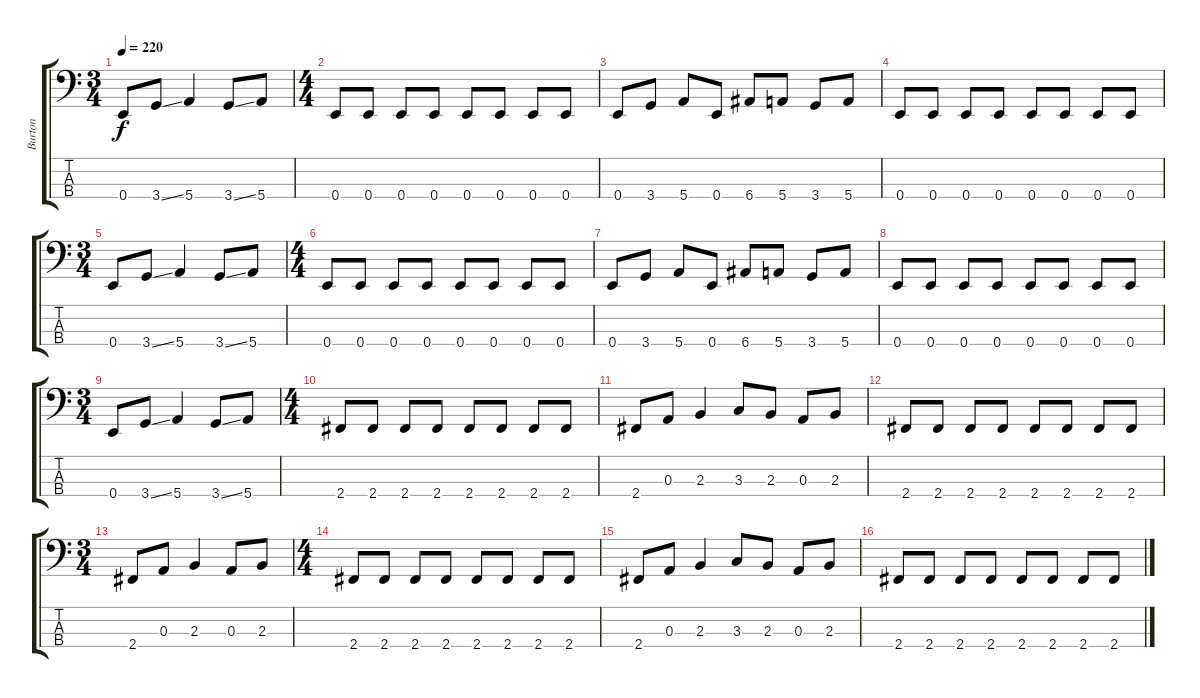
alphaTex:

\track ("Burton" "Burton") {instrument electricbassfinger}
\staff {score tabs}
\tuning (G2 D2 A1 E1) {hide}
\ts (3 4)
\tempo 220
\clef f4
\ks c
0.4.8{dy f} 3.4{ss}.8 5.4.4 3.4{ss}.8 5.4.8 |
\ts (4 4)
0.4.8 0.4.8 0.4.8 0.4.8 0.4.8 0.4.8 0.4.8 0.4.8 |
0.4.8 3.4.8 5.4.8 0.4.8 6.4.8 5.4.8 3.4.8 5.4.8 |
0.4.8 0.4.8 0.4.8 0.4.8 0.4.8 0.4.8 0.4.8 0.4.8 |
\ts (3 4)
0.4.8 3.4{ss}.8 5.4.4 3.4{ss}.8 5.4.8 |
\ts (4 4)
0.4.8 0.4.8 0.4.8 0.4.8 0.4.8 0.4.8 0.4.8 0.4.8 |
0.4.8 3.4.8 5.4.8 0.4.8 6.4.8 5.4.8 3.4.8 5.4.8 |
0.4.8 0.4.8 0.4.8 0.4.8 0.4.8 0.4.8 0.4.8 0.4.8 |
\ts (3 4)
0.4.8 3.4{ss}.8 5.4.4 3.4{ss}.8 5.4.8 |
\ts (4 4)
2.4.8 2.4.8 2.4.8 2.4.8 2.4.8 2.4.8 2.4.8 2.4.8 |
2.4.8 0.3.8 2.3.4 3.3.8 2.3.8 0.3.8 2.3.8 |
2.4.8 2.4.8 2.4.8 2.4.8 2.4.8 2.4.8 2.4.8 2.4.8 |
\ts (3 4)
2.4.8 0.3.8 2.3.4 0.3.8 2.3.8 |
\ts (4 4)
2.4.8 2.4.8 2.4.8 2.4.8 2.4.8 2.4.8 2.4.8 2.4.8 |
2.4.8 0.3.8 2.3.4 3.3.8 2.3.8 0.3.8 2.3.8 |
2.4.8 2.4.8 2.4.8 2.4.8 2.4.8 2.4.8 2.4.8 2.4.8
